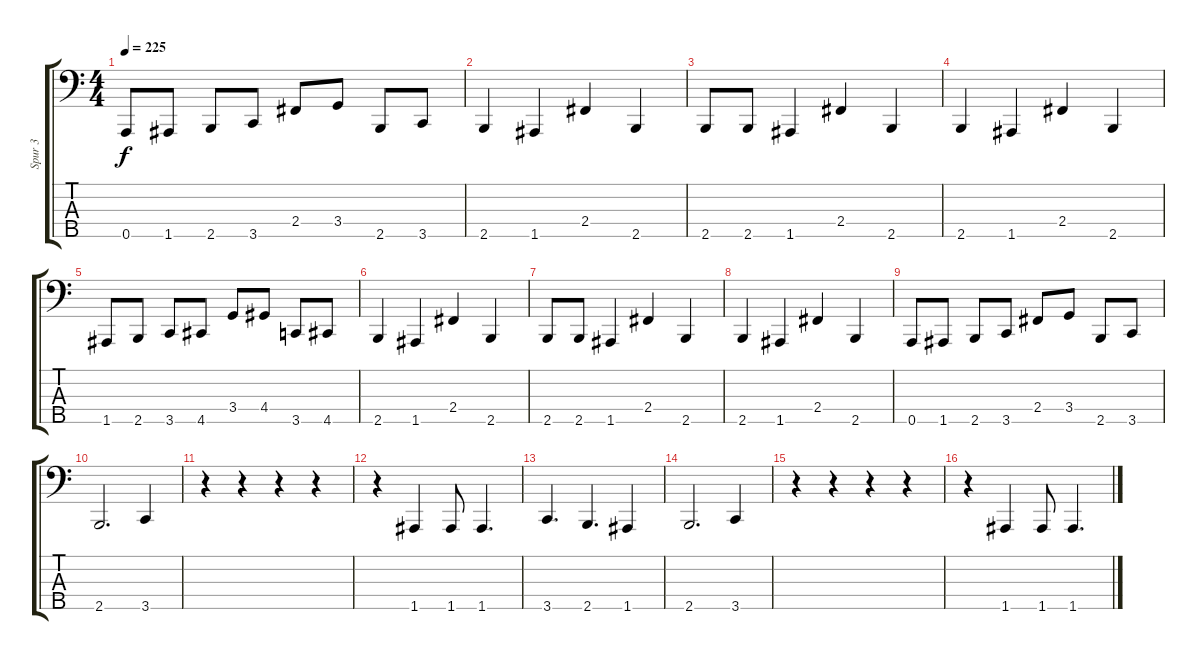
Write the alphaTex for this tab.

\track ("Spur 3" "Spur 3") {instrument electricbasspick}
\staff {score tabs}
\tuning (G2 D2 A1 E1 A0) {hide}
\ts (4 4)
\tempo 225
\clef f4
\ks c
0.5.8{dy f} 1.5.8 2.5.8 3.5.8 2.4.8 3.4.8 2.5.8 3.5.8 |
2.5.4 1.5.4 2.4.4 2.5.4 |
2.5.8 2.5.8 1.5.4 2.4.4 2.5.4 |
2.5.4 1.5.4 2.4.4 2.5.4 |
1.5.8 2.5.8 3.5.8 4.5.8 3.4.8 4.4.8 3.5.8 4.5.8 |
2.5.4 1.5.4 2.4.4 2.5.4 |
2.5.8 2.5.8 1.5.4 2.4.4 2.5.4 |
2.5.4 1.5.4 2.4.4 2.5.4 |
0.5.8 1.5.8 2.5.8 3.5.8 2.4.8 3.4.8 2.5.8 3.5.8 |
2.5.2{d} 3.5.4 |
r.4 r.4 r.4 r.4 |
r.4 1.5.4 1.5.8 1.5.4{d} |
3.5.4{d} 2.5.4{d} 1.5.4 |
2.5.2{d} 3.5.4 |
r.4 r.4 r.4 r.4 |
r.4 1.5.4 1.5.8 1.5.4{d}
